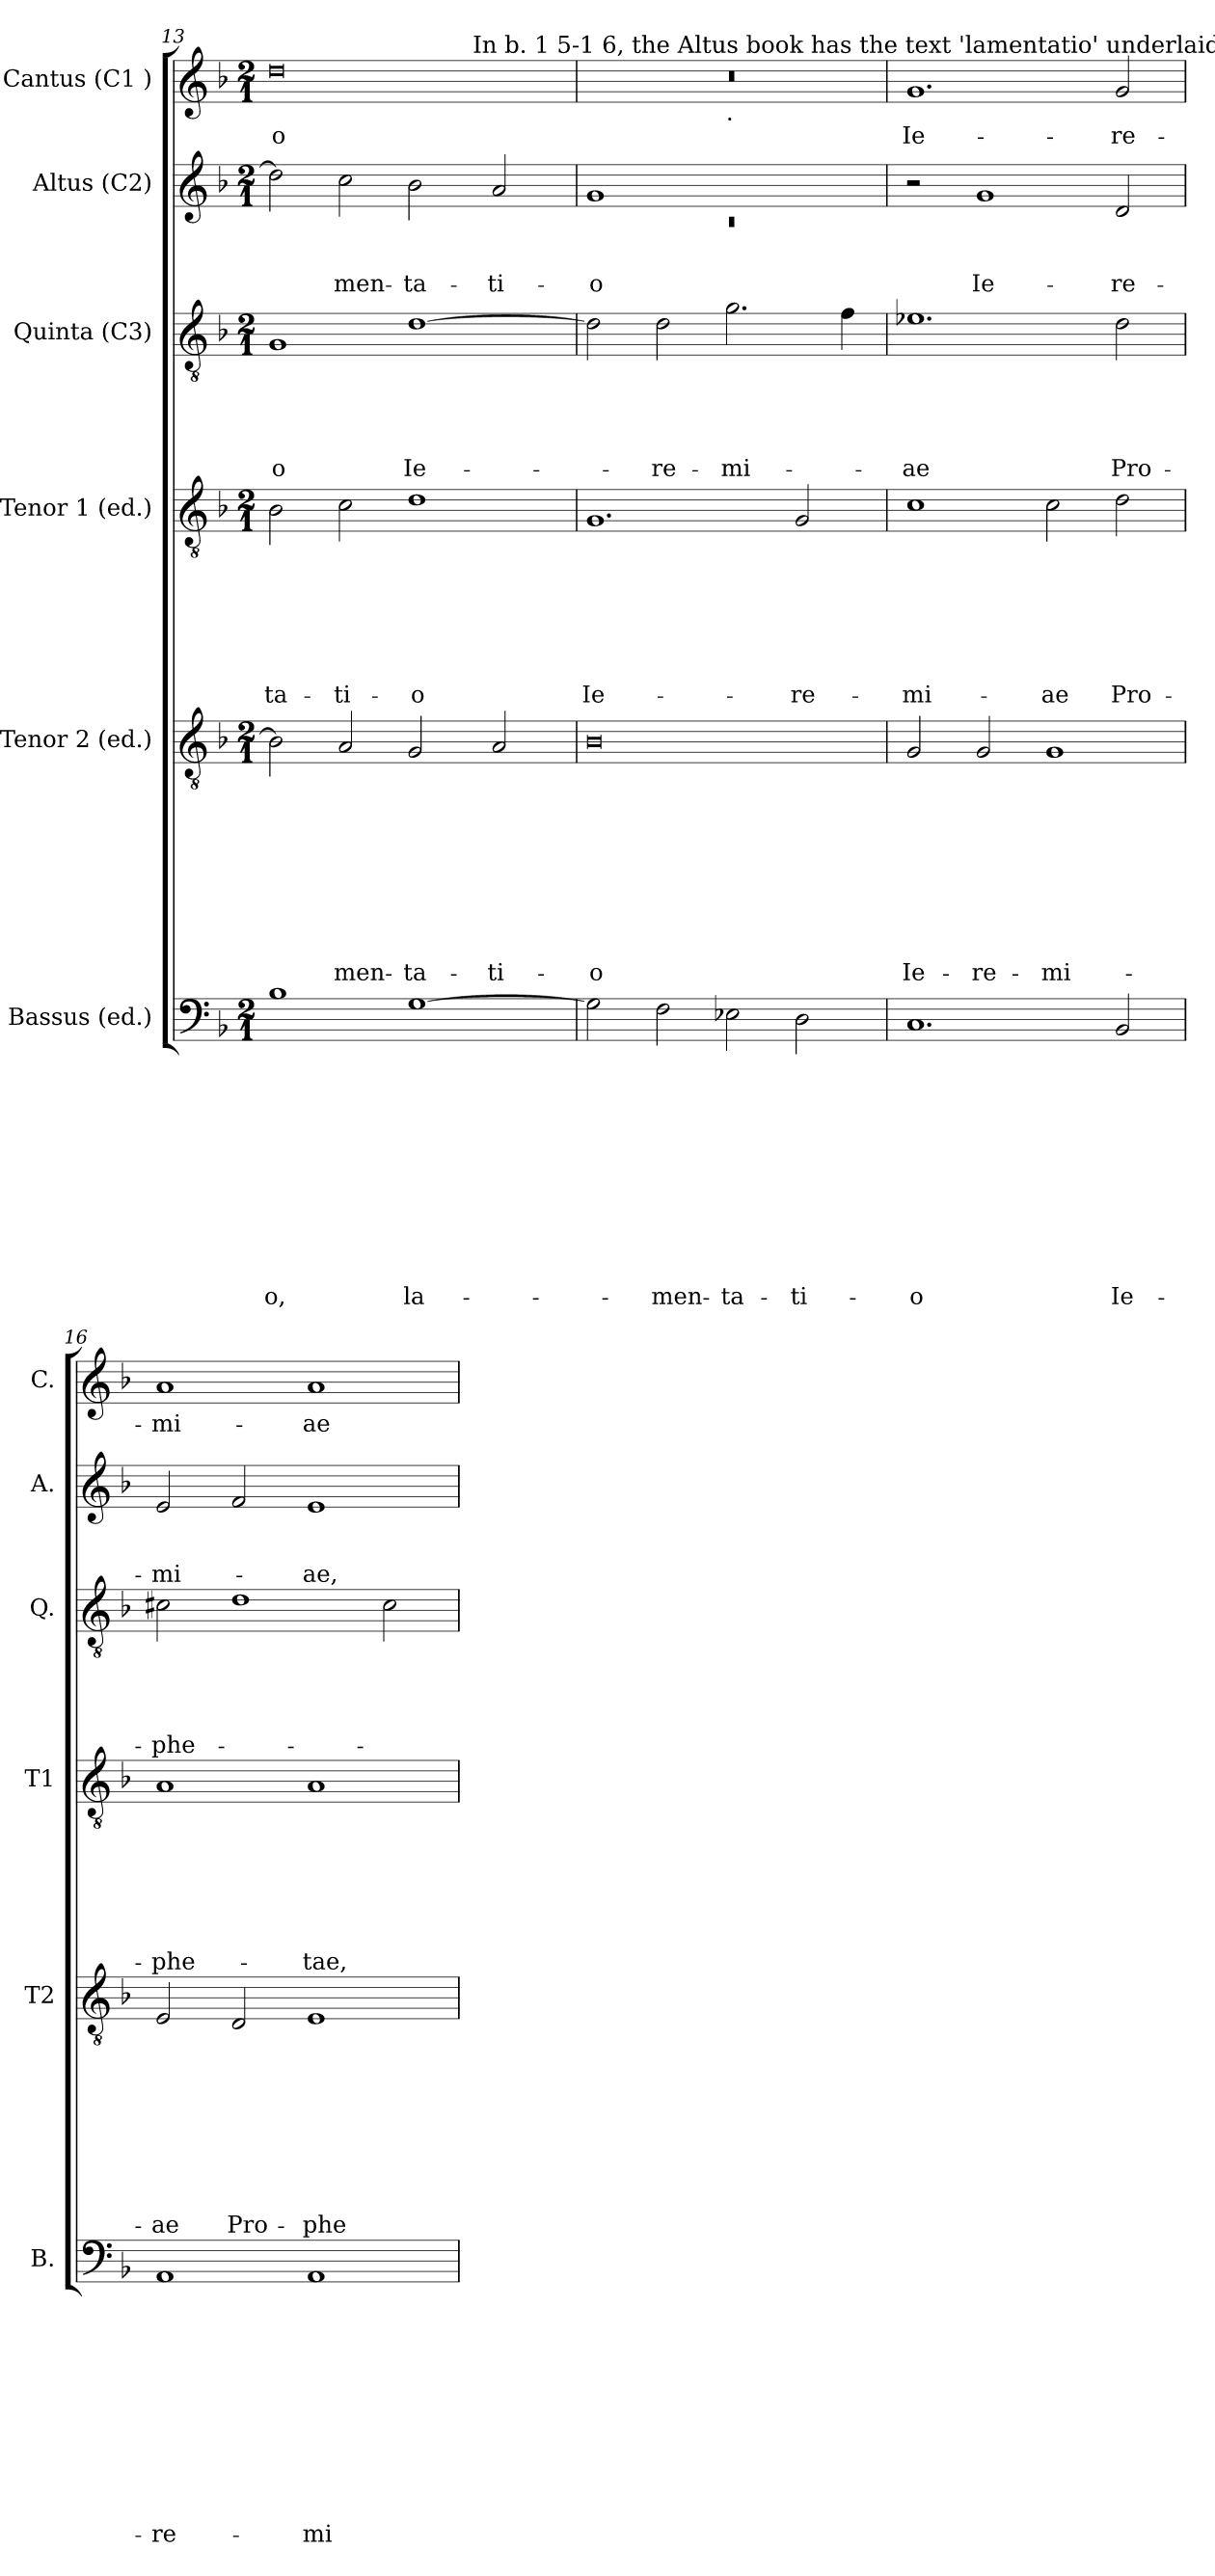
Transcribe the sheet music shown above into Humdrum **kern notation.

**kern	**text	**text	**text	**text	**text	**text	**text	**text	**text	**text	**text	**kern	**text	**text	**text	**text	**text	**text	**text	**text	**text	**kern	**text	**text	**text	**text	**text	**text	**text	**kern	**text	**text	**text	**text	**text	**kern	**text	**text	**text	**kern	**text
*part6	*part6	*part6	*part6	*part6	*part6	*part6	*part6	*part6	*part6	*part6	*part6	*part5	*part5	*part5	*part5	*part5	*part5	*part5	*part5	*part5	*part5	*part4	*part4	*part4	*part4	*part4	*part4	*part4	*part4	*part3	*part3	*part3	*part3	*part3	*part3	*part2	*part2	*part2	*part2	*part1	*part1
*staff6	*staff6	*staff6	*staff6	*staff6	*staff6	*staff6	*staff6	*staff6	*staff6	*staff6	*staff6	*staff5	*staff5	*staff5	*staff5	*staff5	*staff5	*staff5	*staff5	*staff5	*staff5	*staff4	*staff4	*staff4	*staff4	*staff4	*staff4	*staff4	*staff4	*staff3	*staff3	*staff3	*staff3	*staff3	*staff3	*staff2	*staff2	*staff2	*staff2	*staff1	*staff1
*I"Bassus (ed.)	*	*	*	*	*	*	*	*	*	*	*	*I"Tenor 2 (ed.)	*	*	*	*	*	*	*	*	*	*I"Tenor 1 (ed.)	*	*	*	*	*	*	*	*I"Quinta (C3)	*	*	*	*	*	*I"Altus (C2)	*	*	*	*I"Cantus (C1 )	*
*I'B.	*	*	*	*	*	*	*	*	*	*	*	*I'T2	*	*	*	*	*	*	*	*	*	*I'T1	*	*	*	*	*	*	*	*I'Q.	*	*	*	*	*	*I'A.	*	*	*	*I'C.	*
*clefF4	*	*	*	*	*	*	*	*	*	*	*	*clefGv2	*	*	*	*	*	*	*	*	*	*clefGv2	*	*	*	*	*	*	*	*clefGv2	*	*	*	*	*	*clefG2	*	*	*	*clefG2	*
*k[b-]	*	*	*	*	*	*	*	*	*	*	*	*k[b-]	*	*	*	*	*	*	*	*	*	*k[b-]	*	*	*	*	*	*	*	*k[b-]	*	*	*	*	*	*k[b-]	*	*	*	*k[b-]	*
*F:	*	*	*	*	*	*	*	*	*	*	*	*F:	*	*	*	*	*	*	*	*	*	*F:	*	*	*	*	*	*	*	*F:	*	*	*	*	*	*F:	*	*	*	*F:	*
*M2/1	*	*	*	*	*	*	*	*	*	*	*	*M2/1	*	*	*	*	*	*	*	*	*	*M2/1	*	*	*	*	*	*	*	*M2/1	*	*	*	*	*	*M2/1	*	*	*	*M2/1	*
=13	=13	=13	=13	=13	=13	=13	=13	=13	=13	=13	=13	=13	=13	=13	=13	=13	=13	=13	=13	=13	=13	=13	=13	=13	=13	=13	=13	=13	=13	=13	=13	=13	=13	=13	=13	=13	=13	=13	=13	=13	=13
!	!	!	!	!	!	!	!	!	!	!	!LO:LY:b	!	!	!	!	!	!	!	!	!	!	!	!	!	!	!	!	!	!LO:LY:b	!	!	!	!	!	!LO:LY:b:rj	!	!	!	!	!	!LO:LY:b:rj
*	*	*	*	*	*	*	*	*	*	*	*	*	*	*	*	*	*	*	*	*	*	*	*	*	*	*	*	*	*	*	*	*	*	*	*	*	*	*	*	*^	*
1B-	.	.	.	.	.	.	.	.	.	.	-o,	2B-\]	.	.	.	.	.	.	.	.	.	2B-\	.	.	.	.	.	.	-ta-	1G	.	.	.	.	-o	2dd\]	.	.	.	0dd	1ryy	-o
!	!	!	!	!	!	!	!	!	!	!	!	!	!	!	!	!	!	!	!	!	!LO:LY:b	!	!	!	!	!	!	!	!LO:LY:b	!	!	!	!	!	!	!	!	!	!LO:LY:b	!	!	!
.	.	.	.	.	.	.	.	.	.	.	.	2A/	.	.	.	.	.	.	.	.	-men-	2c\	.	.	.	.	.	.	-ti-	.	.	.	.	.	.	2cc\	.	.	-men-	.	.	.
!	!	!	!	!	!	!	!	!	!	!	!LO:LY:b	!	!	!	!	!	!	!	!	!	!LO:LY:b	!	!	!	!	!	!	!	!LO:LY:b:rj	!	!	!	!	!	!LO:LY:b	!	!	!	!LO:LY:b	!	!	!
[>1G	.	.	.	.	.	.	.	.	.	.	la-	2G/	.	.	.	.	.	.	.	.	-ta-	1d	.	.	.	.	.	.	-o	[>1d	.	.	.	.	Ie-	2b-\	.	.	-ta-	.	4..ryy	.
!	!	!	!	!	!	!	!	!	!	!	!	!	!	!	!	!	!	!	!	!	!	!	!	!	!	!	!	!	!	!	!	!	!	!	!	!	!	!	!	!	!LO:TX:a:t=In b. 1 5-1 6, the Altus book has the text 'lamentatio' underlaid.	!
.	.	.	.	.	.	.	.	.	.	.	.	.	.	.	.	.	.	.	.	.	.	.	.	.	.	.	.	.	.	.	.	.	.	.	.	.	.	.	.	.	2ryy	.
!	!	!	!	!	!	!	!	!	!	!	!	!	!	!	!	!	!	!	!	!	!LO:LY:b	!	!	!	!	!	!	!	!	!	!	!	!	!	!	!	!	!	!LO:LY:b	!	!	!
.	.	.	.	.	.	.	.	.	.	.	.	2A/	.	.	.	.	.	.	.	.	-ti-	.	.	.	.	.	.	.	.	.	.	.	.	.	.	2a/	.	.	-ti-	.	.	.
.	.	.	.	.	.	.	.	.	.	.	.	.	.	.	.	.	.	.	.	.	.	.	.	.	.	.	.	.	.	.	.	.	.	.	.	.	.	.	.	.	16ryy	.
=14	=14	=14	=14	=14	=14	=14	=14	=14	=14	=14	=14	=14	=14	=14	=14	=14	=14	=14	=14	=14	=14	=14	=14	=14	=14	=14	=14	=14	=14	=14	=14	=14	=14	=14	=14	=14	=14	=14	=14	=14	=14	=14
*	*	*	*	*	*	*	*	*	*	*	*	*	*	*	*	*	*	*	*	*	*	*	*	*	*	*	*	*	*	*	*	*	*	*	*	*^	*	*	*	*	*	*
!	!	!	!	!	!	!	!	!	!	!	!	!	!	!	!	!	!	!	!	!	!LO:LY:b:rj	!	!	!	!	!	!	!	!LO:LY:b	!	!	!	!	!	!	!	!LO:N:vis=1	!	!	!LO:LY:b:rj	!	!	!
2G\]	.	.	.	.	.	.	.	.	.	.	.	0B-	.	.	.	.	.	.	.	.	-o	1.G	.	.	.	.	.	.	Ie-	2d\]	.	.	.	.	.	1g	0rc	.	.	-o	0r	1ryy	.
!	!	!	!	!	!	!	!	!	!	!	!LO:LY:b	!	!	!	!	!	!	!	!	!	!	!	!	!	!	!	!	!	!	!	!	!	!	!	!LO:LY:b	!	!	!	!	!	!	!	!
2F\	.	.	.	.	.	.	.	.	.	.	-men-	.	.	.	.	.	.	.	.	.	.	.	.	.	.	.	.	.	.	2d\	.	.	.	.	-re-	.	.	.	.	.	.	.	.
!	!	!	!	!	!	!	!	!	!	!	!	!	!	!	!	!	!	!	!	!	!	!	!	!	!	!	!	!	!	!	!	!	!	!	!	!	!	!	!	!	!	!LO:TX:b:t=.	!
!	!	!	!	!	!	!	!	!	!	!	!LO:LY:b	!	!	!	!	!	!	!	!	!	!	!	!	!	!	!	!	!	!	!	!	!	!	!	!LO:LY:b	!	!	!	!	!	!	!	!
2E-X\	.	.	.	.	.	.	.	.	.	.	-ta-	.	.	.	.	.	.	.	.	.	.	.	.	.	.	.	.	.	.	2.g\	.	.	.	.	-mi-	1ryy	.	.	.	.	.	1ryy	.
!	!	!	!	!	!	!	!	!	!	!	!LO:LY:b	!	!	!	!	!	!	!	!	!	!	!	!	!	!	!	!	!	!LO:LY:b	!	!	!	!	!	!	!	!	!	!	!	!	!	!
2D\	.	.	.	.	.	.	.	.	.	.	-ti-	.	.	.	.	.	.	.	.	.	.	2G/	.	.	.	.	.	.	-re-	.	.	.	.	.	.	.	.	.	.	.	.	.	.
.	.	.	.	.	.	.	.	.	.	.	.	.	.	.	.	.	.	.	.	.	.	.	.	.	.	.	.	.	.	4f\	.	.	.	.	.	.	.	.	.	.	.	.	.
*	*	*	*	*	*	*	*	*	*	*	*	*	*	*	*	*	*	*	*	*	*	*	*	*	*	*	*	*	*	*	*	*	*	*	*	*v	*v	*	*	*	*	*	*
=15	=15	=15	=15	=15	=15	=15	=15	=15	=15	=15	=15	=15	=15	=15	=15	=15	=15	=15	=15	=15	=15	=15	=15	=15	=15	=15	=15	=15	=15	=15	=15	=15	=15	=15	=15	=15	=15	=15	=15	=15	=15	=15
!	!	!	!	!	!	!	!	!	!	!	!LO:LY:b:rj	!	!	!	!	!	!	!	!	!	!LO:LY:b	!	!	!	!	!	!	!	!LO:LY:b	!	!	!	!	!	!LO:LY:b	!	!	!	!	!	!	!LO:LY:b
*	*	*	*	*	*	*	*	*	*	*	*	*	*	*	*	*	*	*	*	*	*	*	*	*	*	*	*	*	*	*	*	*	*	*	*	*	*	*	*	*v	*v	*
1.C	.	.	.	.	.	.	.	.	.	.	-o	2G/	.	.	.	.	.	.	.	.	Ie-	1c	.	.	.	.	.	.	-mi-	1.e-X	.	.	.	.	-ae	2r	.	.	.	1.g	Ie-
!	!	!	!	!	!	!	!	!	!	!	!	!	!	!	!	!	!	!	!	!	!LO:LY:b	!	!	!	!	!	!	!	!	!	!	!	!	!	!	!	!	!	!LO:LY:b	!	!
.	.	.	.	.	.	.	.	.	.	.	.	2G/	.	.	.	.	.	.	.	.	-re-	.	.	.	.	.	.	.	.	.	.	.	.	.	.	1g	.	.	Ie-	.	.
!	!	!	!	!	!	!	!	!	!	!	!	!	!	!	!	!	!	!	!	!	!LO:LY:b	!	!	!	!	!	!	!	!LO:LY:b	!	!	!	!	!	!	!	!	!	!	!	!
.	.	.	.	.	.	.	.	.	.	.	.	1G	.	.	.	.	.	.	.	.	-mi-	2c\	.	.	.	.	.	.	-ae	.	.	.	.	.	.	.	.	.	.	.	.
!	!	!	!	!	!	!	!	!	!	!	!LO:LY:b	!	!	!	!	!	!	!	!	!	!	!	!	!	!	!	!	!	!LO:LY:b	!	!	!	!	!	!LO:LY:b	!	!	!	!LO:LY:b	!	!LO:LY:b
2BB-/	.	.	.	.	.	.	.	.	.	.	Ie-	.	.	.	.	.	.	.	.	.	.	2d\	.	.	.	.	.	.	Pro-	2d\	.	.	.	.	Pro-	2d/	.	.	-re-	2g/	-re-
!!LO:PB:g=z
=16	=16	=16	=16	=16	=16	=16	=16	=16	=16	=16	=16	=16	=16	=16	=16	=16	=16	=16	=16	=16	=16	=16	=16	=16	=16	=16	=16	=16	=16	=16	=16	=16	=16	=16	=16	=16	=16	=16	=16	=16	=16
!	!	!	!	!	!	!	!	!	!	!	!LO:LY:b	!	!	!	!	!	!	!	!	!	!LO:LY:b	!	!	!	!	!	!	!	!LO:LY:b	!	!	!	!	!	!LO:LY:b	!	!	!	!LO:LY:b	!	!LO:LY:b
1AA	.	.	.	.	.	.	.	.	.	.	-re-	2E/	.	.	.	.	.	.	.	.	-ae	1A	.	.	.	.	.	.	-phe-	2c#X\	.	.	.	.	-phe-	2e/	.	.	-mi-	1a	-mi-
!	!	!	!	!	!	!	!	!	!	!	!	!	!	!	!	!	!	!	!	!	!LO:LY:b	!	!	!	!	!	!	!	!	!	!	!	!	!	!	!	!	!	!	!	!
.	.	.	.	.	.	.	.	.	.	.	.	2D/	.	.	.	.	.	.	.	.	Pro-	.	.	.	.	.	.	.	.	1d	.	.	.	.	.	2f/	.	.	.	.	.
!	!	!	!	!	!	!	!	!	!	!	!LO:LY:b	!	!	!	!	!	!	!	!	!	!LO:LY:b	!	!	!	!	!	!	!	!LO:LY:b	!	!	!	!	!	!	!	!	!	!LO:LY:b	!	!LO:LY:b
1AA	.	.	.	.	.	.	.	.	.	.	-mi-	1E	.	.	.	.	.	.	.	.	-phe-	1A	.	.	.	.	.	.	-tae,	.	.	.	.	.	.	1e	.	.	-ae,	1a	-ae
.	.	.	.	.	.	.	.	.	.	.	.	.	.	.	.	.	.	.	.	.	.	.	.	.	.	.	.	.	.	2c#\	.	.	.	.	.	.	.	.	.	.	.
=	=	=	=	=	=	=	=	=	=	=	=	=	=	=	=	=	=	=	=	=	=	=	=	=	=	=	=	=	=	=	=	=	=	=	=	=	=	=	=	=	=
*-	*-	*-	*-	*-	*-	*-	*-	*-	*-	*-	*-	*-	*-	*-	*-	*-	*-	*-	*-	*-	*-	*-	*-	*-	*-	*-	*-	*-	*-	*-	*-	*-	*-	*-	*-	*-	*-	*-	*-	*-	*-
